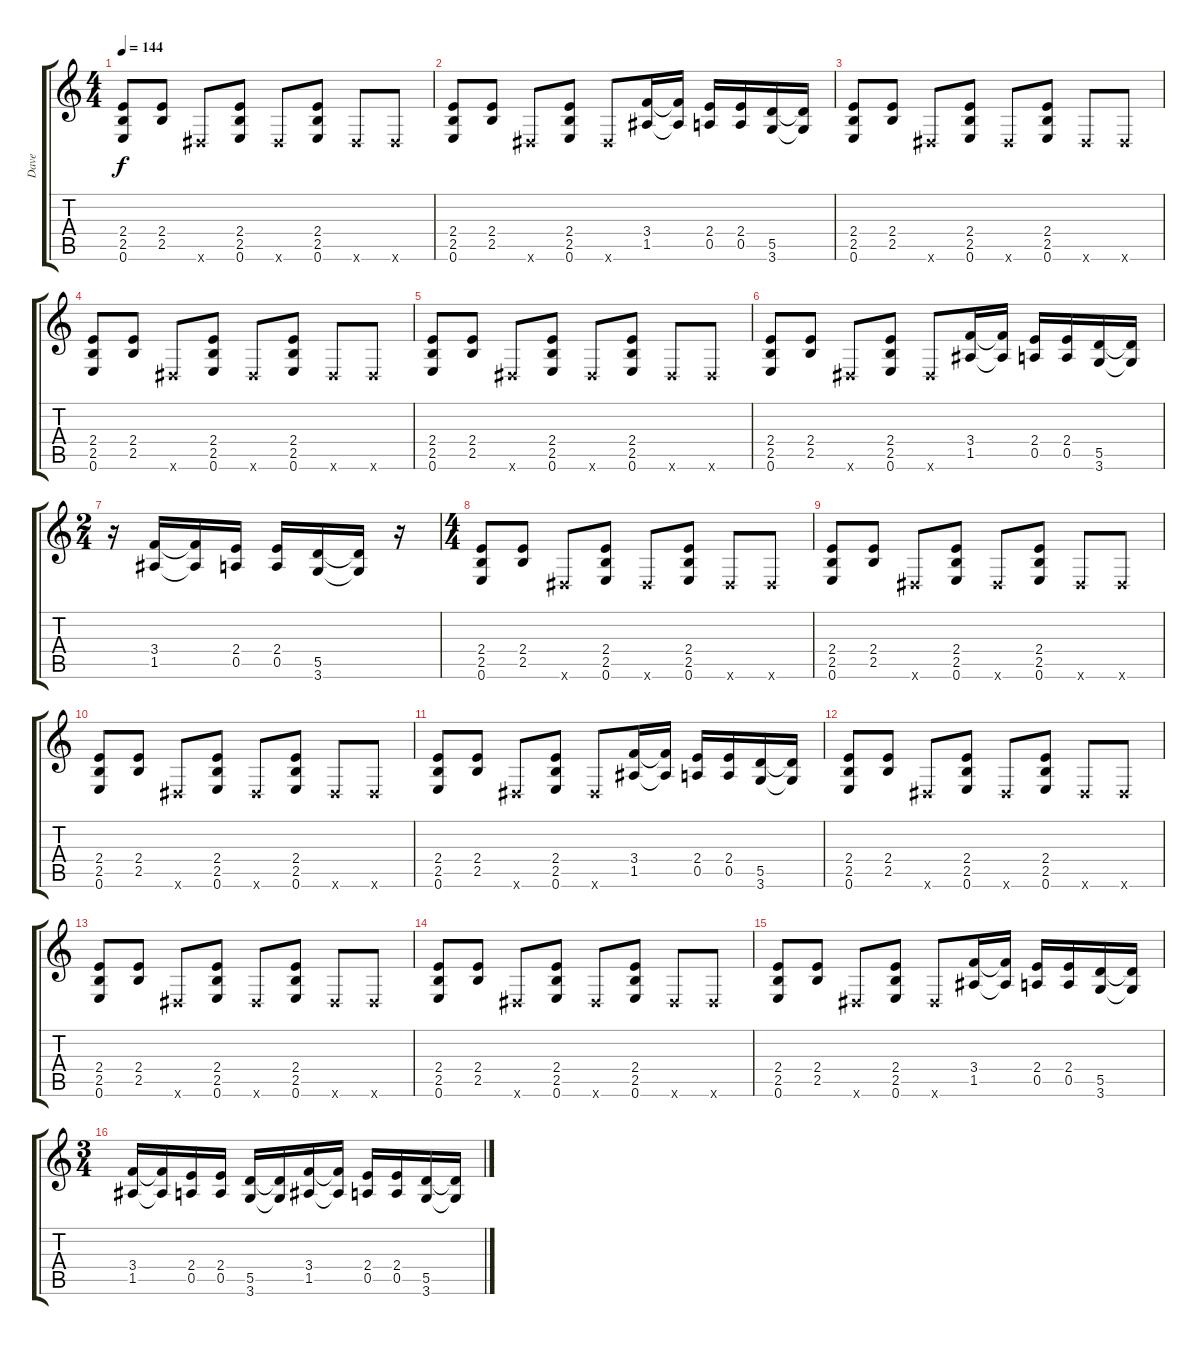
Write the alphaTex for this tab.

\track ("Dave" "Dave") {instrument distortionguitar}
\staff {score tabs}
\tuning (E4 B3 G3 D3 A2 E2) {hide}
\ts (4 4)
\tempo 144
\clef g2
\ks c
(2.4 2.5 0.6).8{dy f} (2.4 2.5).8 -1.6{x}.8 (2.4 2.5 0.6).8 -1.6{x}.8 (2.4 2.5 0.6).8 -1.6{x}.8 -1.6{x}.8 |
(2.4 2.5 0.6).8 (2.4 2.5).8 -1.6{x}.8 (2.4 2.5 0.6).8 -1.6{x}.8 (3.4 1.5).16 (3.4{t} 1.5{t}).16 (2.4 0.5).16 (2.4 0.5).16 (5.5 3.6).16 (5.5{t} 3.6{t}).16 |
(2.4 2.5 0.6).8 (2.4 2.5).8 -1.6{x}.8 (2.4 2.5 0.6).8 -1.6{x}.8 (2.4 2.5 0.6).8 -1.6{x}.8 -1.6{x}.8 |
(2.4 2.5 0.6).8 (2.4 2.5).8 -1.6{x}.8 (2.4 2.5 0.6).8 -1.6{x}.8 (2.4 2.5 0.6).8 -1.6{x}.8 -1.6{x}.8 |
(2.4 2.5 0.6).8 (2.4 2.5).8 -1.6{x}.8 (2.4 2.5 0.6).8 -1.6{x}.8 (2.4 2.5 0.6).8 -1.6{x}.8 -1.6{x}.8 |
(2.4 2.5 0.6).8 (2.4 2.5).8 -1.6{x}.8 (2.4 2.5 0.6).8 -1.6{x}.8 (3.4 1.5).16 (3.4{t} 1.5{t}).16 (2.4 0.5).16 (2.4 0.5).16 (5.5 3.6).16 (5.5{t} 3.6{t}).16 |
\ts (2 4)
r.16 (3.4 1.5).16 (3.4{t} 1.5{t}).16 (2.4 0.5).16 (2.4 0.5).16 (5.5 3.6).16 (5.5{t} 3.6{t}).16 r.16 |
\ts (4 4)
(2.4 2.5 0.6).8 (2.4 2.5).8 -1.6{x}.8 (2.4 2.5 0.6).8 -1.6{x}.8 (2.4 2.5 0.6).8 -1.6{x}.8 -1.6{x}.8 |
(2.4 2.5 0.6).8 (2.4 2.5).8 -1.6{x}.8 (2.4 2.5 0.6).8 -1.6{x}.8 (2.4 2.5 0.6).8 -1.6{x}.8 -1.6{x}.8 |
(2.4 2.5 0.6).8 (2.4 2.5).8 -1.6{x}.8 (2.4 2.5 0.6).8 -1.6{x}.8 (2.4 2.5 0.6).8 -1.6{x}.8 -1.6{x}.8 |
(2.4 2.5 0.6).8 (2.4 2.5).8 -1.6{x}.8 (2.4 2.5 0.6).8 -1.6{x}.8 (3.4 1.5).16 (3.4{t} 1.5{t}).16 (2.4 0.5).16 (2.4 0.5).16 (5.5 3.6).16 (5.5{t} 3.6{t}).16 |
(2.4 2.5 0.6).8 (2.4 2.5).8 -1.6{x}.8 (2.4 2.5 0.6).8 -1.6{x}.8 (2.4 2.5 0.6).8 -1.6{x}.8 -1.6{x}.8 |
(2.4 2.5 0.6).8 (2.4 2.5).8 -1.6{x}.8 (2.4 2.5 0.6).8 -1.6{x}.8 (2.4 2.5 0.6).8 -1.6{x}.8 -1.6{x}.8 |
(2.4 2.5 0.6).8 (2.4 2.5).8 -1.6{x}.8 (2.4 2.5 0.6).8 -1.6{x}.8 (2.4 2.5 0.6).8 -1.6{x}.8 -1.6{x}.8 |
(2.4 2.5 0.6).8 (2.4 2.5).8 -1.6{x}.8 (2.4 2.5 0.6).8 -1.6{x}.8 (3.4 1.5).16 (3.4{t} 1.5{t}).16 (2.4 0.5).16 (2.4 0.5).16 (5.5 3.6).16 (5.5{t} 3.6{t}).16 |
\ts (3 4)
(3.4 1.5).16 (3.4{t} 1.5{t}).16 (2.4 0.5).16 (2.4 0.5).16 (5.5 3.6).16 (5.5{t} 3.6{t}).16 (3.4 1.5).16 (3.4{t} 1.5{t}).16 (2.4 0.5).16 (2.4 0.5).16 (5.5 3.6).16 (5.5{t} 3.6{t}).16
